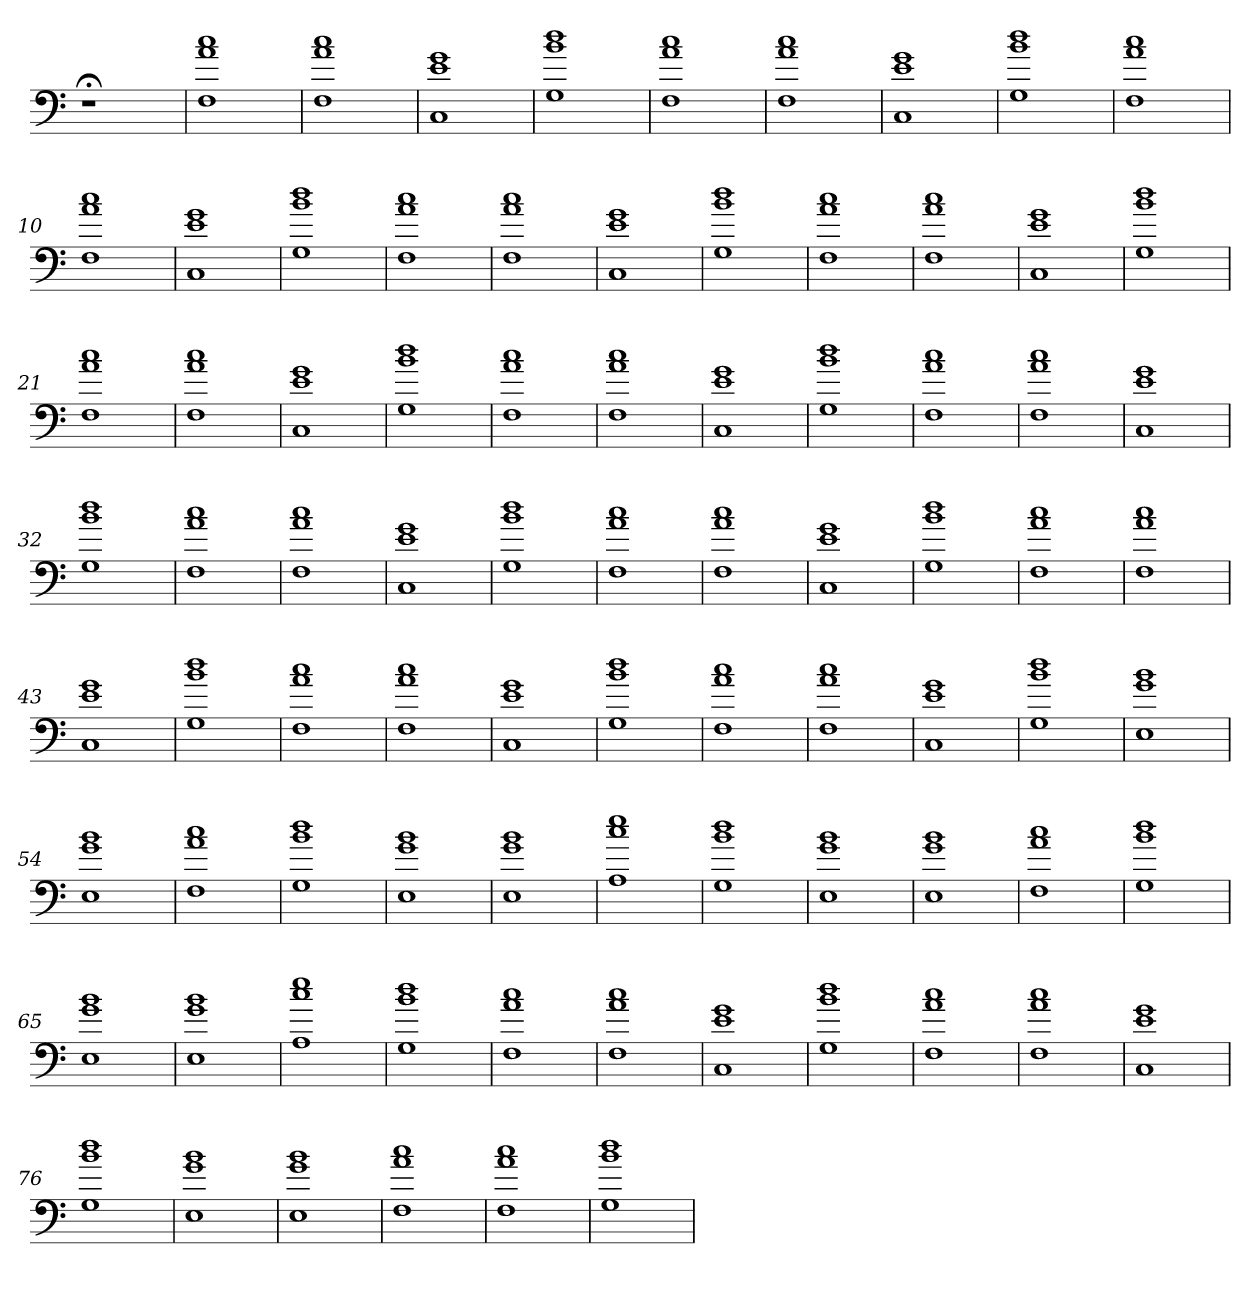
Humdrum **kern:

**kern
*part1
*staff1
=
1r;<
=1
1F 1a 1cc
=2
1F 1a 1cc
=3
1C 1e 1g
=4
1G 1b 1dd
=5
1F 1a 1cc
=6
1F 1a 1cc
=7
1C 1e 1g
=8
1G 1b 1dd
=9
1F 1a 1cc
=10
1F 1a 1cc
=11
1C 1e 1g
=12
1G 1b 1dd
=13
1F 1a 1cc
=14
1F 1a 1cc
=15
1C 1e 1g
=16
1G 1b 1dd
=17
1F 1a 1cc
=18
1F 1a 1cc
=19
1C 1e 1g
=20
1G 1b 1dd
=21
1F 1a 1cc
=22
1F 1a 1cc
=23
1C 1e 1g
=24
1G 1b 1dd
=25
1F 1a 1cc
=26
1F 1a 1cc
=27
1C 1e 1g
=28
1G 1b 1dd
=29
1F 1a 1cc
=30
1F 1a 1cc
=31
1C 1e 1g
=32
1G 1b 1dd
=33
1F 1a 1cc
=34
1F 1a 1cc
=35
1C 1e 1g
=36
1G 1b 1dd
=37
1F 1a 1cc
=38
1F 1a 1cc
=39
1C 1e 1g
=40
1G 1b 1dd
=41
1F 1a 1cc
=42
1F 1a 1cc
=43
1C 1e 1g
=44
1G 1b 1dd
=45
1F 1a 1cc
=46
1F 1a 1cc
=47
1C 1e 1g
=48
1G 1b 1dd
=49
1F 1a 1cc
=50
1F 1a 1cc
=51
1C 1e 1g
=52
1G 1b 1dd
=53
1E 1g 1b
=54
1E 1g 1b
=55
1F 1a 1cc
=56
1G 1b 1dd
=57
1E 1g 1b
=58
1E 1g 1b
=59
1A 1cc 1ee
=60
1G 1b 1dd
=61
1E 1g 1b
=62
1E 1g 1b
=63
1F 1a 1cc
=64
1G 1b 1dd
=65
1E 1g 1b
=66
1E 1g 1b
=67
1A 1cc 1ee
=68
1G 1b 1dd
=69
1F 1a 1cc
=70
1F 1a 1cc
=71
1C 1e 1g
=72
1G 1b 1dd
=73
1F 1a 1cc
=74
1F 1a 1cc
=75
1C 1e 1g
=76
1G 1b 1dd
=77
1E 1g 1b
=78
1E 1g 1b
=79
1F 1a 1cc
=80
1F 1a 1cc
=81
1G 1b 1dd
=
*-
